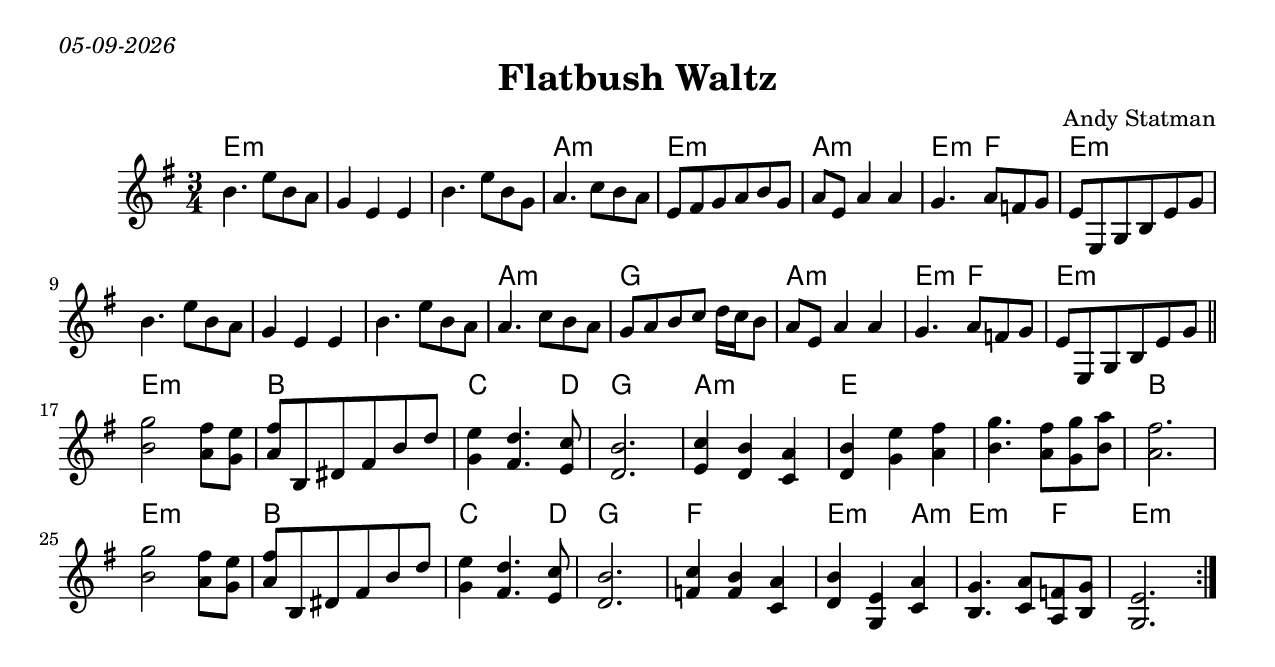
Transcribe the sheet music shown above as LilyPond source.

\version "2.18.0"
\include "english.ly"
\paper{
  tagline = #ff
  print-all-headers = ##t
  #(set-paper-size "letter")
}
date = #(strftime "%d-%m-%Y" (localtime (current-time)))

\markup{ \italic{ \date }  }

%\markup{ Got something to say? }

global = {
  \clef treble
  \key e \minor
  \time 3/4
  \set Score.markFormatter = #format-mark-box-alphabet
}

%#################################### Melody ########################
%melody =  \transpose c d \relative c' {  %transpose for clarinet
melody = \relative c'' {
  \global
  %\partial 16*3 a16 d f   %lead in notes

  \repeat volta 2{
   %\mark \default
   b4. e8 b a
   g4 e e
   b'4. e8 b g
   a4. c8 b a

   e8 fs g a b g
   a8 e a4 a
   %d4. g8 d c
   g4. a8 f g
   e8 e, g b e g

   b4. e8 b a
   g4 e e
   b'4. e8 b a
   a4. c8 b a

   g8 a b c d16 c b8|
   a8 e a4 a
   g4. a8 f g
   e8 e, g b e g \bar"||"
   \break
   %   B part
   <<b2 g'>><< fs8  a,>> <<g e'>>
   <<fs8 a,>> b,ds fs b d
   <<g,4 e'>> <<fs,4. d'>> <<e,8 c'>>
   <<b2. d,>>
   % higher note 2nd
   <<c'4 e,>><<d b'>> <<c, a' >>
   <<d,4 b'>> <<g e'>> <<a, fs'>>
   <<{b,4. a8 g b
      a2.
      b2 a8 g
     }
     {g'4. fs8 g a
      fs2.
      g2 fs8 e
   }>>

   <<a,8 fs'>> b,, ds fs b d %maybe f #

   <<{g,4  fs4. e8
      d2.
      f4 f c
      d4 g, c
      b4. c8 a b
      g2.
     }
     {e''4 d4. c8
     b2.
     c4 b a
     b4 e, a
     g4.a8 f g
     e2.
   }>>


  }




}
%################################# Lyrics #####################
%\addlyrics{ \set stanza = #"1. " }
%################################# Chords #######################
harmonies = \chordmode {
  e2.*3:m
  a2.:m
  e2.:m
  a2.:m
  e4.:m f4.
  e2.*4:m
  a2.:m
  g2.
  a2.:m
  e4.:m f4.
  e2.:m
  % high part
  e2.:m
  b2.
  c8*5 d8
  g2.
  a2.:m
  e2.*2
  b2.
  e2.:m
  b2.
  c8*5 d8
  g2.
  f2.
  e2:m a4:m
  e2:m f4
  e2.:m
}

\score {
  <<
    \new ChordNames {
      \set chordChanges = ##t
      \harmonies
    }
    \new Staff   \melody
  >>
  \header{
    title= "Flatbush Waltz"
    subtitle=""
    composer= "Andy Statman"
    instrument =""
    arranger= ""
  }
  \layout{indent = 1.0\cm}
  \midi {
    \tempo 4 = 120

    % \midi { }
  }
}
%{
% more verses:
\markup{}
\markup {
  \fill-line {
    \hspace #0.1 % distance from left margin
    \column {
      \line { "1."
	\column {
	  ""
	}
      }
      \hspace #0.2 % vertical distance between verses
      \line { "2."
	\column {
	 ""
	}
      }
    }
    \hspace #0.1  % horiz. distance between columns
    \column {
      \line { "3."
	\column {
	  ""
	}
      }
      \hspace #0.2 % distance between verses
      \line { "4."
	\column {
	 ""
	}
      }
    }
    \hspace #0.1 % distance to right margin
  }
}

%}
